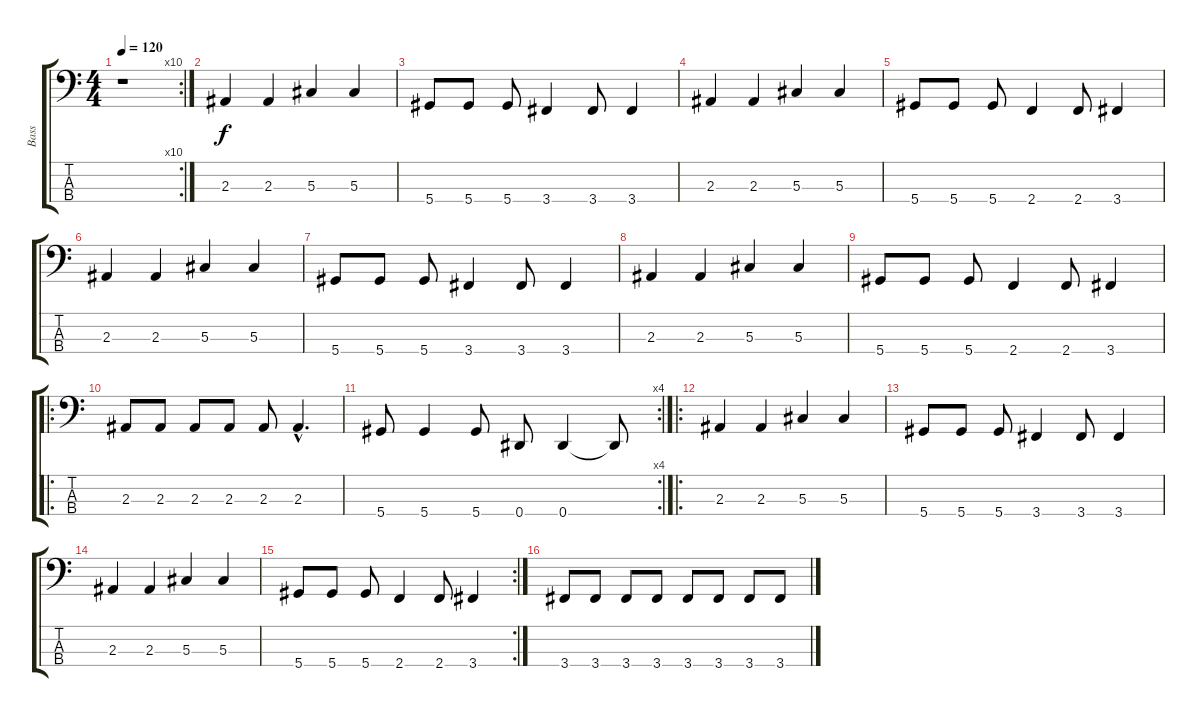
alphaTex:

\track ("Bass" "Bass") {instrument electricbasspick}
\staff {score tabs}
\tuning (Gb2 Db2 Ab1 Eb1) {hide}
\rc 10
\ts (4 4)
\tempo 120
\clef f4
\ks c
r.1{dy f instrument electricbasspick} |
2.3.4 2.3.4 5.3.4 5.3.4 |
5.4.8 5.4.8 5.4.8 3.4.4 3.4.8 3.4.4 |
2.3.4 2.3.4 5.3.4 5.3.4 |
5.4.8 5.4.8 5.4.8 2.4.4 2.4.8 3.4.4 |
2.3.4 2.3.4 5.3.4 5.3.4 |
5.4.8 5.4.8 5.4.8 3.4.4 3.4.8 3.4.4 |
2.3.4 2.3.4 5.3.4 5.3.4 |
5.4.8 5.4.8 5.4.8 2.4.4 2.4.8 3.4.4 |
\ro
2.3.8 2.3.8 2.3.8 2.3.8 2.3.8 2.3{hac}.4{d} |
\rc 4
5.4.8 5.4.4 5.4.8 0.4.8 0.4.4 0.4{t}.8 |
\ro
2.3.4 2.3.4 5.3.4 5.3.4 |
5.4.8 5.4.8 5.4.8 3.4.4 3.4.8 3.4.4 |
2.3.4 2.3.4 5.3.4 5.3.4 |
\rc 2
5.4.8 5.4.8 5.4.8 2.4.4 2.4.8 3.4.4 |
3.4.8 3.4.8 3.4.8 3.4.8 3.4.8 3.4.8 3.4.8 3.4.8
